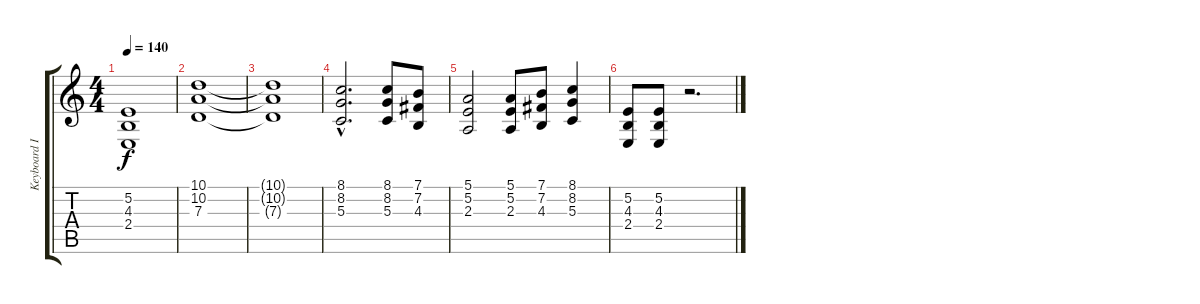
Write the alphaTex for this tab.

\track ("Keyboard I" "Keyboard I") {instrument stringensemble1}
\staff {score tabs}
\tuning (E4 B3 G3 D3 A2 E2) {hide}
\ts (4 4)
\tempo 140
\clef g2
\ks c
(5.2{t} 4.3{t} 2.4{t}).1{dy f} |
(10.1 10.2 7.3).1 |
(10.1{t} 10.2{t} 7.3{t}).1 |
(8.1{hac} 8.2{hac} 5.3{hac}).2{d} (8.1 8.2 5.3).8 (7.1 7.2 4.3).8 |
(5.1 5.2 2.3).2 (5.1 5.2 2.3).8 (7.1 7.2 4.3).8 (8.1 8.2 5.3).4 |
(5.2 4.3 2.4).8 (5.2 4.3 2.4).8 r.2{d}
